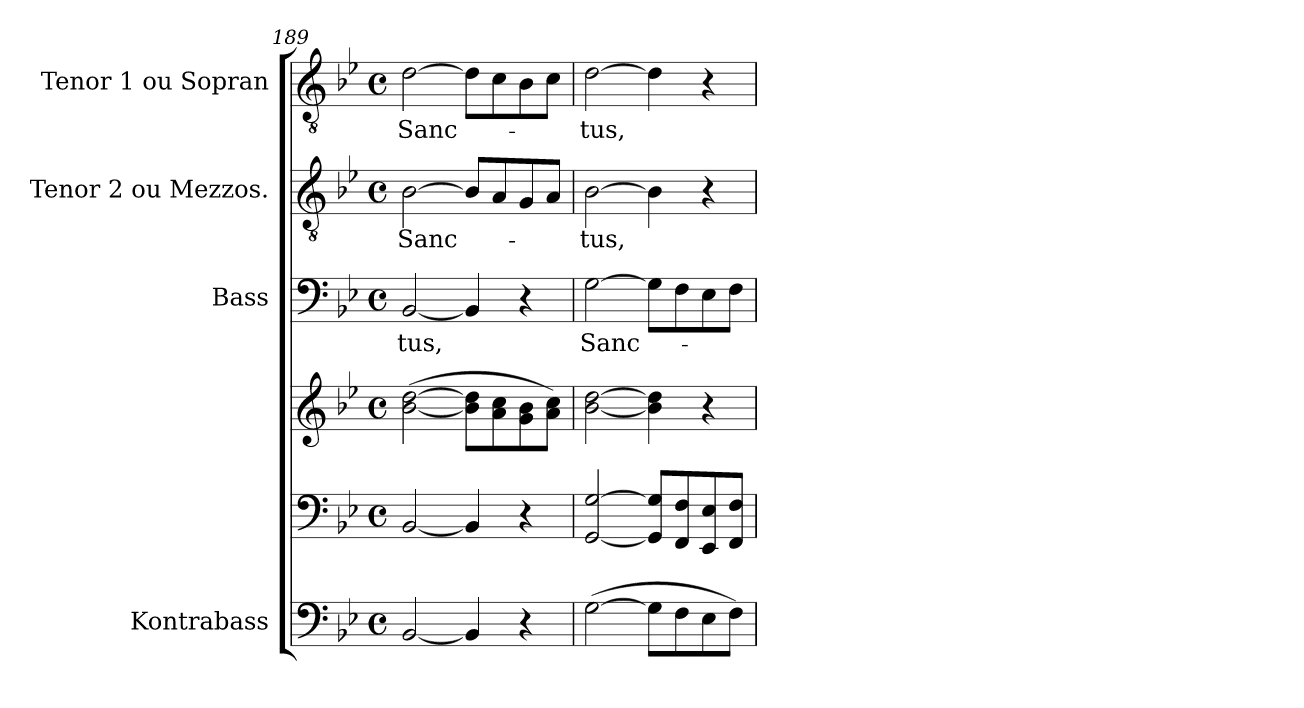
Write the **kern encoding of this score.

**kern	**kern	**kern	**kern	**text	**kern	**text	**kern	**text
*part5	*part4	*part4	*part3	*part3	*part2	*part2	*part1	*part1
*staff6	*staff5	*staff4	*staff3	*staff3	*staff2	*staff2	*staff1	*staff1
*I"Kontrabass	*	*	*I"Bass	*	*I"Tenor 2 ou Mezzos.	*	*I"Tenor 1 ou Sopran	*
*I'Kb.	*	*	*	*	*	*	*	*
*clefF4	*clefF4	*clefG2	*clefF4	*	*clefGv2	*	*clefGv2	*
*ITrd7c12	*	*	*	*	*	*	*	*
*k[b-e-]	*k[b-e-]	*k[b-e-]	*k[b-e-]	*	*k[b-e-]	*	*k[b-e-]	*
*B-:	*B-:	*B-:	*B-:	*	*B-:	*	*B-:	*
*M4/4	*M4/4	*M4/4	*M4/4	*	*M4/4	*	*M4/4	*
*met(c)	*met(c)	*met(c)	*met(c)	*	*met(c)	*	*met(c)	*
=189	=189	=189	=189	=189	=189	=189	=189	=189
!	!	!	!	!LO:LY:b	!	!LO:LY:b	!	!LO:LY:b
[2BBB-/	[2BB-/	(>[2b-\ [2dd\	[2BB-/	-tus,	[2B-\	Sanc-	[2d\	Sanc-
4BBB-/]	4BB-/]	8b-\] 8dd\]L	4BB-/]	.	8B-/L]	.	8d\L]	.
.	.	8a\ 8cc\	.	.	8A/	.	8c\	.
4r	4r	8g\ 8b-\	4r	.	8G/	.	8B-\	.
.	.	8a\ 8cc\J)	.	.	8A/J	.	8c\J	.
=190	=190	=190	=190	=190	=190	=190	=190	=190
!	!	!	!	!LO:LY:b	!	!LO:LY:b	!	!LO:LY:b
(>[2GG\	[2GG/ [2G/	[2b-\ [2dd\	[2G\	Sanc-	[2B-\	-tus,	[2d\	-tus,
8GG\L]	8GG/] 8G/]L	4b-\] 4dd\]	8G\L]	.	4B-\]	.	4d\]	.
8FF\	8FF/ 8F/	.	8F\	.	.	.	.	.
8EE-\	8EE-/ 8E-/	4r	8E-\	.	4r	.	4r	.
8FF\J)	8FF/ 8F/J	.	8F\J	.	.	.	.	.
=	=	=	=	=	=	=	=	=
*-	*-	*-	*-	*-	*-	*-	*-	*-
